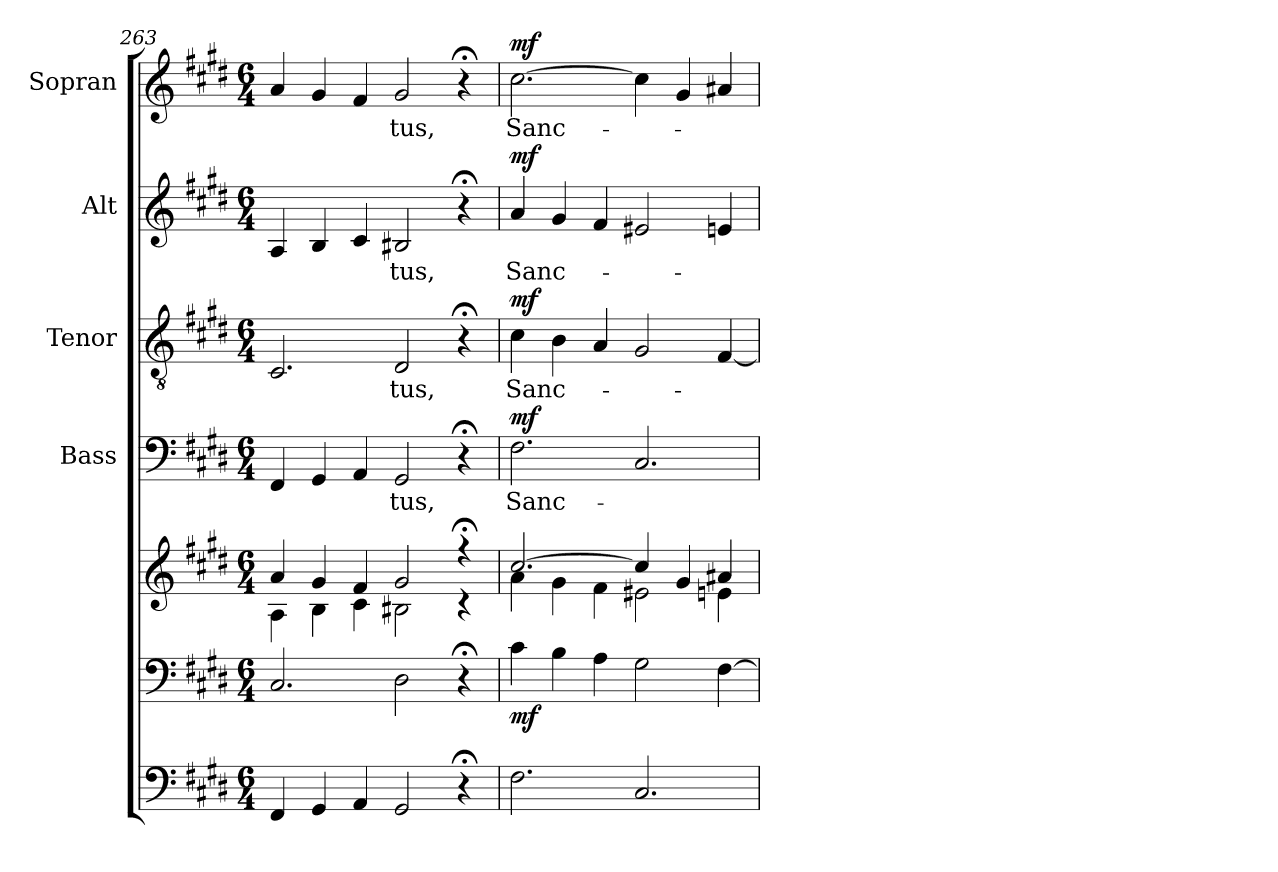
**kern	**kern	**kern	**dynam	**kern	**text	**dynam	**kern	**text	**dynam	**kern	**text	**dynam	**kern	**text	**dynam
*part6	*part5	*part5	*part5	*part4	*part4	*part4	*part3	*part3	*part3	*part2	*part2	*part2	*part1	*part1	*part1
*staff7	*staff6	*staff5	*staff5/6	*staff4	*staff4	*staff4	*staff3	*staff3	*staff3	*staff2	*staff2	*staff2	*staff1	*staff1	*staff1
*	*	*	*	*I"Bass	*	*	*I"Tenor	*	*	*I"Alt	*	*	*I"Sopran	*	*
*	*	*	*	*I'B.	*	*	*I'T.	*	*	*I'A.	*	*	*I'S.	*	*
*clefF4	*clefF4	*clefG2	*	*clefF4	*	*	*clefGv2	*	*	*clefG2	*	*	*clefG2	*	*
*ITrd7c12	*	*	*	*	*	*	*	*	*	*	*	*	*	*	*
*k[f#c#g#d#]	*k[f#c#g#d#]	*k[f#c#g#d#]	*	*k[f#c#g#d#]	*	*	*k[f#c#g#d#]	*	*	*k[f#c#g#d#]	*	*	*k[f#c#g#d#]	*	*
*E:	*E:	*E:	*	*E:	*	*	*E:	*	*	*E:	*	*	*E:	*	*
*M6/4	*M6/4	*M6/4	*	*M6/4	*	*	*M6/4	*	*	*M6/4	*	*	*M6/4	*	*
=263	=263	=263	=263	=263	=263	=263	=263	=263	=263	=263	=263	=263	=263	=263	=263
*	*	*^	*	*	*	*	*	*	*	*	*	*	*	*	*
4FFF#/	2.C#/	4a/	4A\	.	4FF#/	.	.	2.C#/	.	.	4A/	.	.	4a/	.	.
4GGG#/	.	4g#/	4B\	.	4GG#/	.	.	.	.	.	4B/	.	.	4g#/	.	.
4AAA/	.	4f#/	4c#\	.	4AA/	.	.	.	.	.	4c#/	.	.	4f#/	.	.
!	!	!	!	!	!	!LO:LY:b	!	!	!LO:LY:b	!	!	!LO:LY:b	!	!	!LO:LY:b	!
2GGG#/	2D#\	2g#/	2B#X\	.	2GG#/	-tus,	.	2D#/	-tus,	.	2B#X/	-tus,	.	2g#/	-tus,	.
4r;<	4r;<	4r;<	4r	.	4r;<	.	.	4r;<	.	.	4r;<	.	.	4r;<	.	.
=264	=264	=264	=264	=264	=264	=264	=264	=264	=264	=264	=264	=264	=264	=264	=264	=264
!	!	!	!	!LO:DY:b=2	!	!LO:LY:b	!LO:DY:a	!	!LO:LY:b	!LO:DY:a	!	!LO:LY:b	!LO:DY:a	!	!LO:LY:b	!LO:DY:a
2.FF#\	4c#\	[>2.cc#/	4a\	mf	2.F#\	Sanc-	mf	4c#\	Sanc-	mf	4a/	Sanc-	mf	[2.cc#\	Sanc-	mf
.	4B\	.	4g#\	.	.	.	.	4B\	.	.	4g#/	.	.	.	.	.
.	4A\	.	4f#\	.	.	.	.	4A/	.	.	4f#/	.	.	.	.	.
2.CC#/	2G#\	4cc#/]	2e#X\	.	2.C#/	.	.	2G#/	.	.	2e#X/	.	.	4cc#\]	.	.
.	.	4g#/	.	.	.	.	.	.	.	.	.	.	.	4g#/	.	.
.	[4F#\	4a#X/	4en\	.	.	.	.	[4F#/	.	.	4en/	.	.	4a#X/	.	.
*	*	*v	*v	*	*	*	*	*	*	*	*	*	*	*	*	*
=	=	=	=	=	=	=	=	=	=	=	=	=	=	=	=
*-	*-	*-	*-	*-	*-	*-	*-	*-	*-	*-	*-	*-	*-	*-	*-
